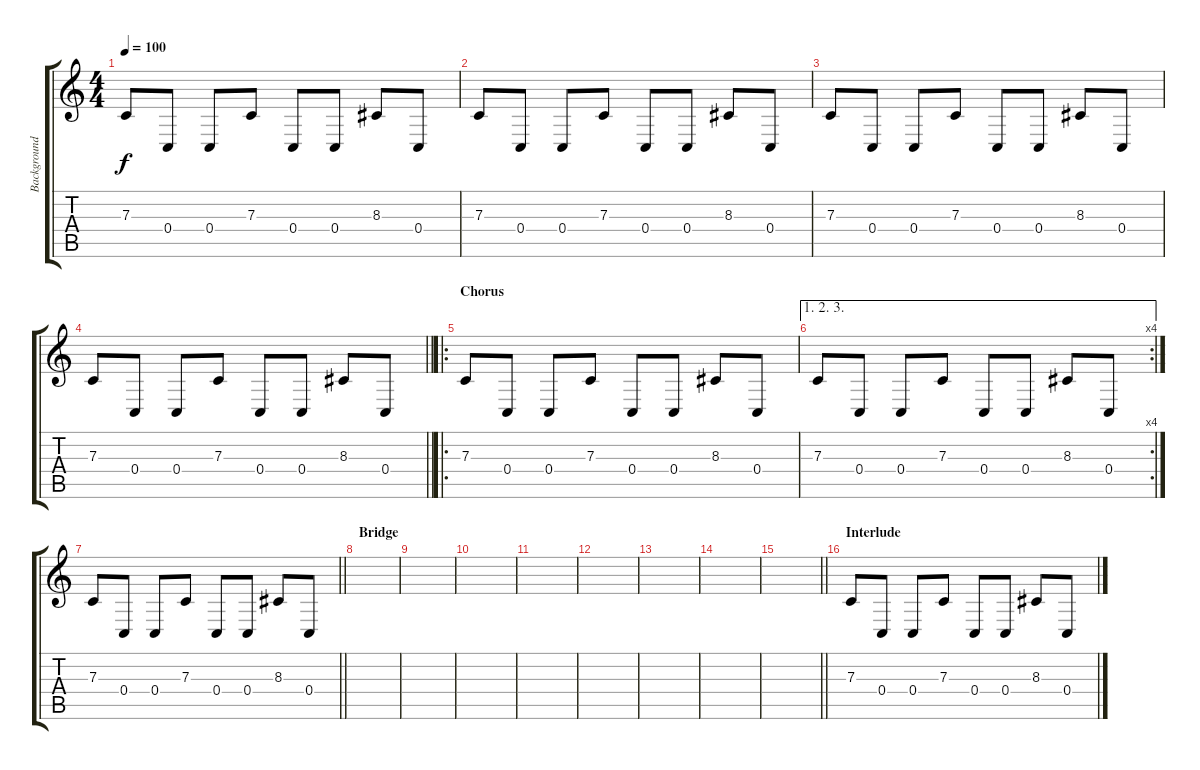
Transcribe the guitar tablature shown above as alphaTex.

\track ("Background" "Background") {instrument fx7echoes}
\staff {score tabs}
\tuning (D4 A3 F3 C3 G2 C2) {hide}
\ts (4 4)
\tempo 100
\clef g2
\ks c
7.3.8{dy f} 0.4.8 0.4.8 7.3.8 0.4.8 0.4.8 8.3.8 0.4.8 |
7.3.8 0.4.8 0.4.8 7.3.8 0.4.8 0.4.8 8.3.8 0.4.8 |
7.3.8 0.4.8 0.4.8 7.3.8 0.4.8 0.4.8 8.3.8 0.4.8 |
\barLineRight lightlight
7.3.8 0.4.8 0.4.8 7.3.8 0.4.8 0.4.8 8.3.8 0.4.8 |
\ro
\section ("" "Chorus")
7.3.8{volume 7} 0.4.8 0.4.8 7.3.8 0.4.8 0.4.8 8.3.8 0.4.8 |
\ae (1 2 3)
\rc 4
7.3.8 0.4.8 0.4.8 7.3.8 0.4.8 0.4.8 8.3.8 0.4.8 |
\barLineRight lightlight
7.3.8 0.4.8 0.4.8 7.3.8 0.4.8 0.4.8 8.3.8 0.4.8 |
\section ("" "Bridge")
|
|
|
|
|
|
|
\barLineRight lightlight
|
\section ("" "Interlude")
7.3.8{volume 8} 0.4.8 0.4.8 7.3.8 0.4.8 0.4.8 8.3.8 0.4.8
